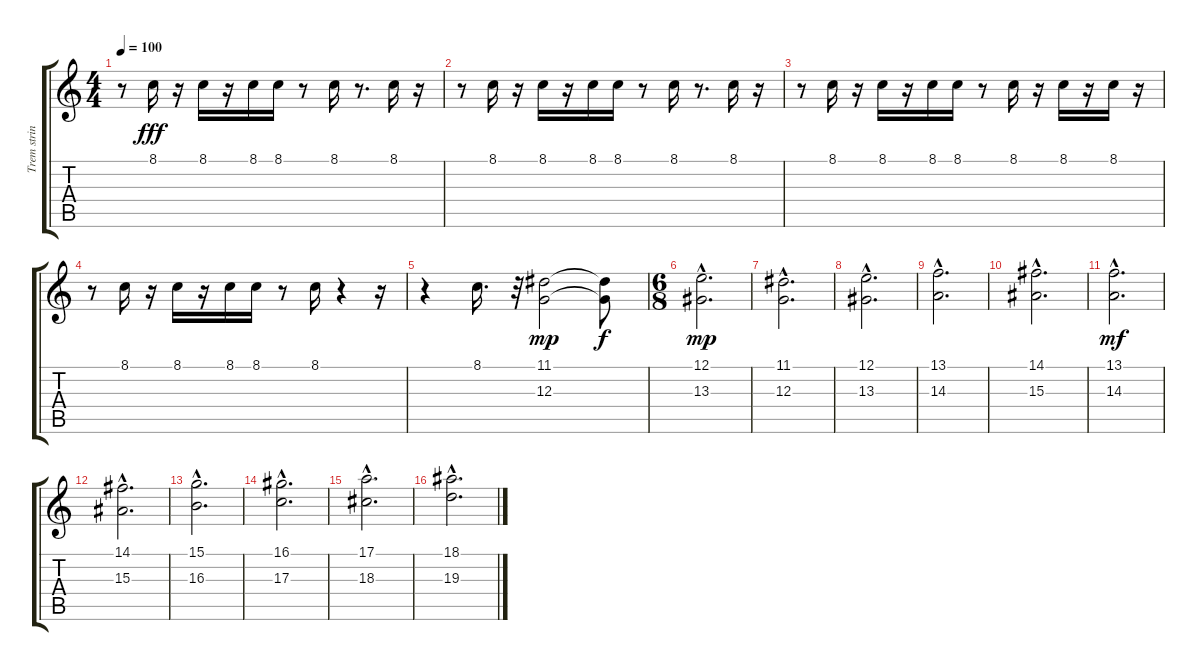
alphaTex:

\track ("Trem strin" "Trem strin") {instrument tremolostrings}
\staff {score tabs}
\tuning (E4 B3 G3 D3 A2 E2) {hide}
\ts (4 4)
\tempo 100
\clef g2
\ks c
r.8{dy fff} 8.1.16 r.16 8.1.16 r.16 8.1.16 8.1.16 r.8 8.1.16 r.8{d} 8.1.16 r.16 |
r.8 8.1.16 r.16 8.1.16 r.16 8.1.16 8.1.16 r.8 8.1.16 r.8{d} 8.1.16 r.16 |
r.8 8.1.16 r.16 8.1.16 r.16 8.1.16 8.1.16 r.8 8.1.16 r.16 8.1.16 r.16 8.1.16 r.16 |
r.8 8.1.16 r.16 8.1.16 r.16 8.1.16 8.1.16 r.8 8.1.16 r.4 r.16 |
r.4 8.1.16{d volume 16} r.32 (11.1 12.3).2{dy mp} (11.1{t} 12.3{t}).8{dy f} |
\ts (6 8)
(12.1{hac} 13.3{hac}).2{d dy mp} |
(11.1{hac} 12.3{hac}).2{d} |
(12.1{hac} 13.3{hac}).2{d} |
(13.1{hac} 14.3{hac}).2{d} |
(14.1{hac} 15.3{hac}).2{d} |
(13.1{hac} 14.3{hac}).2{d dy mf} |
(14.1{hac} 15.3{hac}).2{d} |
(15.1{hac} 16.3{hac}).2{d} |
(16.1{hac} 17.3{hac}).2{d} |
(17.1{hac} 18.3{hac}).2{d} |
(18.1{hac} 19.3{hac}).2{d}
